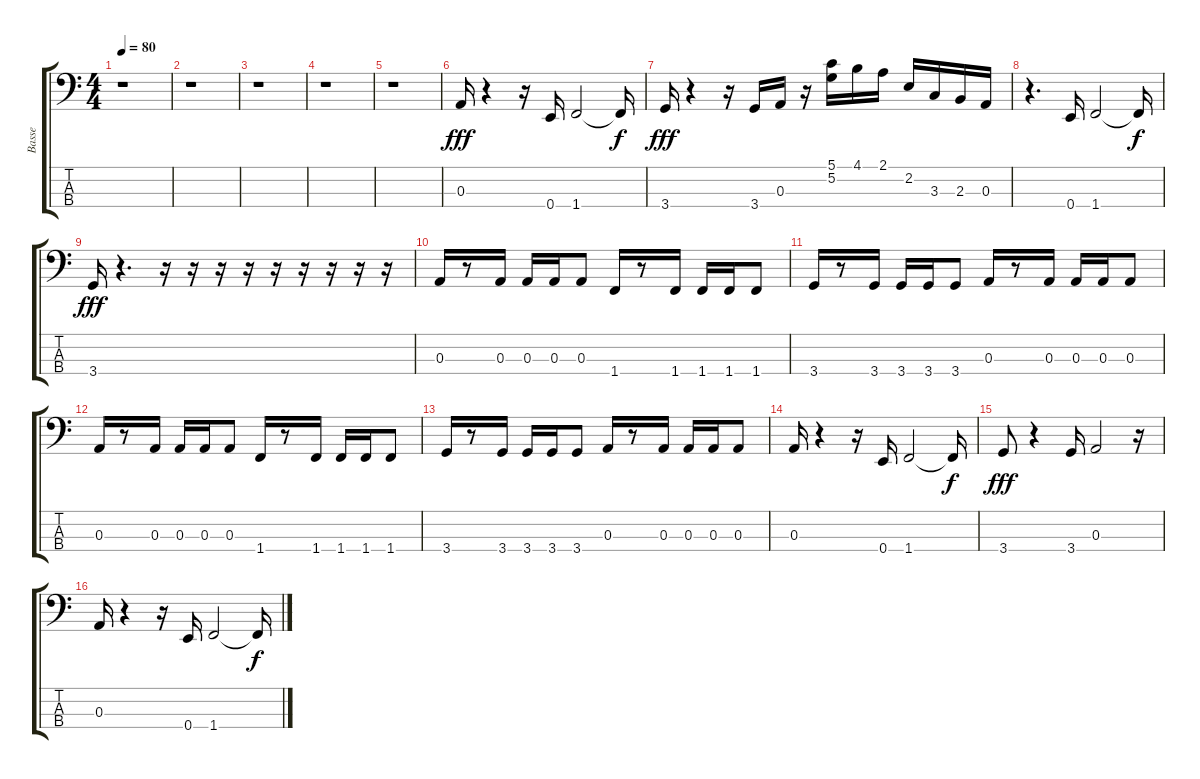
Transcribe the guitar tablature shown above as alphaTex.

\track ("Basse" "Basse") {instrument electricbassfinger}
\staff {score tabs}
\tuning (G2 D2 A1 E1) {hide}
\ts (4 4)
\tempo 80
\clef f4
\ks c
r.1{dy fff instrument electricbassfinger} |
r.1 |
r.1 |
r.1 |
r.1 |
0.3.16 r.4 r.16 0.4.16 1.4.2 1.4{t}.16{dy f} |
3.4.16{dy fff} r.4 r.16 3.4.16 0.3.16 r.16 (5.1 5.2).16 4.1.16 2.1.16 2.2.16 3.3.16 2.3.16 0.3.16 |
r.4{d} 0.4.16 1.4.2 1.4{t}.16{dy f} |
3.4.16{dy fff} r.4{d} r.16 r.16 r.16 r.16 r.16 r.16 r.16 r.16 r.16 |
0.3.16 r.8 0.3.16 0.3.16 0.3.16 0.3.8 1.4.16 r.8 1.4.16 1.4.16 1.4.16 1.4.8 |
3.4.16 r.8 3.4.16 3.4.16 3.4.16 3.4.8 0.3.16 r.8 0.3.16 0.3.16 0.3.16 0.3.8 |
0.3.16 r.8 0.3.16 0.3.16 0.3.16 0.3.8 1.4.16 r.8 1.4.16 1.4.16 1.4.16 1.4.8 |
3.4.16 r.8 3.4.16 3.4.16 3.4.16 3.4.8 0.3.16 r.8 0.3.16 0.3.16 0.3.16 0.3.8 |
0.3.16 r.4 r.16 0.4.16 1.4.2 1.4{t}.16{dy f} |
3.4.8{dy fff} r.4 3.4.16 0.3.2 r.16 |
0.3.16 r.4 r.16 0.4.16 1.4.2 1.4{t}.16{dy f}
